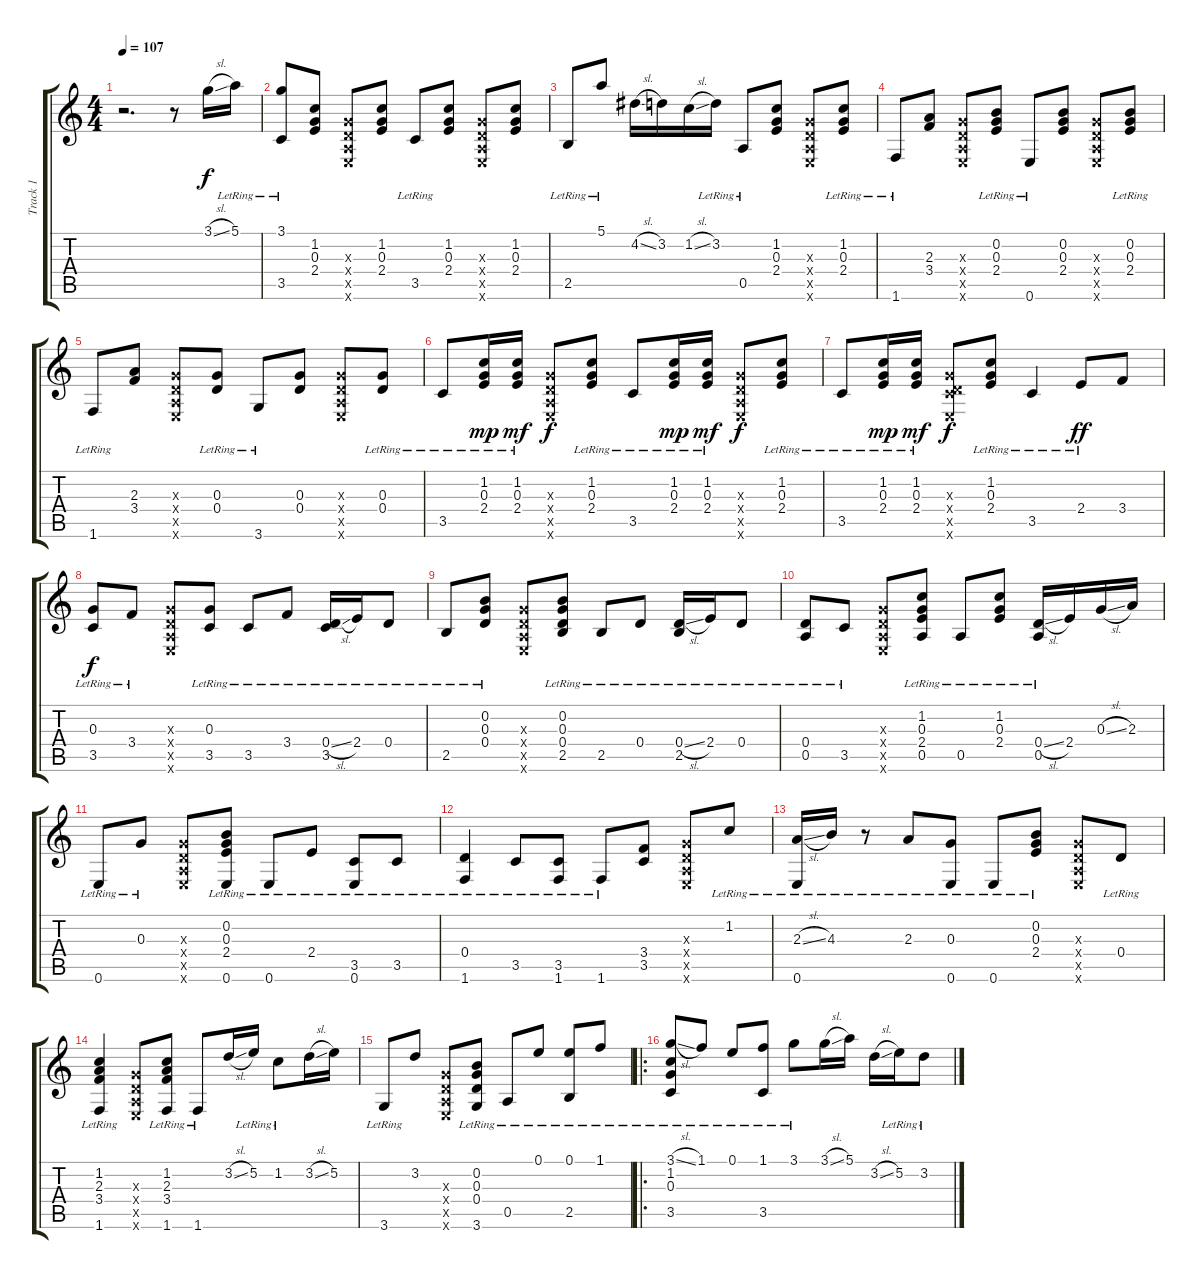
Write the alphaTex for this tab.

\track ("Track 1" "Track 1") {instrument acousticguitarnylon}
\staff {score tabs}
\tuning (E4 B3 G3 D3 A2 E2) {hide}
\ts (4 4)
\tempo 107
\clef g2
\ks c
r.2{d dy f instrument acousticguitarnylon} r.8 3.1{sl}.16 5.1{lr}.16 |
(3.1{lr} 3.5{lr}).8 (1.2 0.3 2.4).8 (0.3{x} 0.4{x} 0.5{x} 0.6{x}).8 (1.2 0.3 2.4).8 3.5{lr}.8 (1.2 0.3 2.4).8 (0.3{x} 0.4{x} 0.5{x} 0.6{x}).8 (1.2 0.3 2.4).8 |
2.5{lr}.8 5.1{lr}.8 4.2{sl}.16 3.2.16 1.2{sl}.16 3.2{lr}.16 0.5{lr}.8 (1.2 0.3 2.4).8 (0.3{x} 0.4{x} 0.5{x} 0.6{x}).8 (1.2{lr} 0.3{lr} 2.4{lr}).8 |
1.6{lr}.8 (2.3 3.4).8 (0.3{x} 0.4{x} 0.5{x} 0.6{x}).8 (0.2{lr} 0.3{lr} 2.4{lr}).8 0.6{lr}.8 (0.2 0.3 2.4).8 (0.3{x} 0.4{x} 0.5{x} 0.6{x}).8 (0.2{lr} 0.3{lr} 2.4{lr}).8 |
1.6{lr}.8 (2.3 3.4).8 (0.3{x} 0.4{x} 0.5{x} 0.6{x}).8 (0.3{lr} 0.4{lr}).8 3.6{lr}.8 (0.3 0.4).8 (0.3{x} 0.4{x} 0.5{x} 0.6{x}).8 (0.3{lr} 0.4{lr}).8 |
3.5{lr}.8 (1.2{lr} 0.3{lr} 2.4{lr}).16{dy mp} (1.2 0.3 2.4{lr}).16{dy mf} (0.3{x} 0.4{x} 0.5{x} 0.6{x}).8{dy f} (1.2{lr} 0.3{lr} 2.4{lr}).8 3.5{lr}.8 (1.2{lr} 0.3{lr} 2.4{lr}).16{dy mp} (1.2 0.3 2.4{lr}).16{dy mf} (0.3{x} 0.4{x} 0.5{x} 0.6{x}).8{dy f} (1.2{lr} 0.3{lr} 2.4{lr}).8 |
3.5{lr}.8 (1.2{lr} 0.3{lr} 2.4{lr}).16{dy mp} (1.2 0.3 2.4{lr}).16{dy mf} (0.3{x} 0.4{x} 3.5{x} 0.6{x}).8{dy f} (1.2{lr} 0.3{lr} 2.4{lr}).8 3.5{lr}.4 2.4{lr}.8{dy ff} 3.4.8 |
(0.3{lr} 3.5{lr}).8{dy f} 3.4{lr}.8 (0.3{x} 0.4{x} 0.5{x} 0.6{x}).8 (0.3{lr} 3.5{lr}).8 3.5{lr}.8 3.4{lr}.8 (0.4{sl} 3.5{lr}).16 2.4{lr}.16 0.4{lr}.8 |
2.5{lr}.8 (0.2 0.3 0.4{lr}).8 (0.3{x} 0.4{x} 0.5{x} 0.6{x}).8 (0.2{lr} 0.3{lr} 0.4{lr} 2.5{lr}).8 2.5{lr}.8 0.4{lr}.8 (0.4{sl} 2.5{lr}).16 2.4{lr}.16 0.4{lr}.8 |
(0.4{lr} 0.5{lr}).8 3.5{lr}.8 (0.3{x} 0.4{x} 0.5{x} 0.6{x}).8 (1.2{lr} 0.3{lr} 2.4{lr} 0.5{lr}).8 0.5{lr}.8 (1.2{lr} 0.3{lr} 2.4{lr}).8 (0.4{sl} 0.5{lr}).16 2.4.16 0.3{sl}.16 2.3.16 |
0.6{lr}.8 0.3{lr}.8 (0.3{x} 0.4{x} 0.5{x} 0.6{x}).8 (0.2{lr} 0.3{lr} 2.4{lr} 0.6{lr}).8 0.6{lr}.8 2.4{lr}.8 (3.5{lr} 0.6{lr}).8 3.5{lr}.8 |
(0.4{lr} 1.6{lr}).4 3.5{lr}.8 (3.5{lr} 1.6{lr}).8 1.6{lr}.8 (3.4 3.5).8 (0.3{x} 0.4{x} 0.5{x} 0.6{x}).8 1.2{lr}.8 |
(2.3{sl} 0.6{lr}).16 4.3{lr}.16 r.8 2.3{lr}.8 (0.3{lr} 0.6{lr}).8 0.6{lr}.8 (0.2 0.3 2.4{lr}).8 (0.3{x} 0.4{x} 0.5{x} 0.6{x}).8 0.4{lr}.8 |
(1.2 2.3 3.4 1.6{lr}).4 (0.3{x} 0.4{x} 0.5{x} 0.6{x}).8 (1.2{lr} 2.3{lr} 3.4{lr} 1.6{lr}).8 1.6{lr}.8 3.2{sl}.16 5.2{lr}.16 1.2{lr}.8 3.2{sl}.16 5.2.16 |
3.6{lr}.8 3.2.8 (0.3{x} 0.4{x} 0.5{x} 0.6{x}).8 (0.2{lr} 0.3{lr} 0.4{lr} 3.6{lr}).8 0.5{lr}.8 0.1{lr}.8 (0.1{lr} 2.5{lr}).8 1.1{lr}.8 |
\ro
(3.1{sl} 1.2{lr} 0.3{lr} 3.5{lr}).8 1.1{lr}.8 0.1{lr}.8 (1.1{lr} 3.5{lr}).8 3.1{lr}.8 3.1{sl}.16 5.1.16 3.2{sl}.16 5.2{lr}.16 3.2{lr}.8
